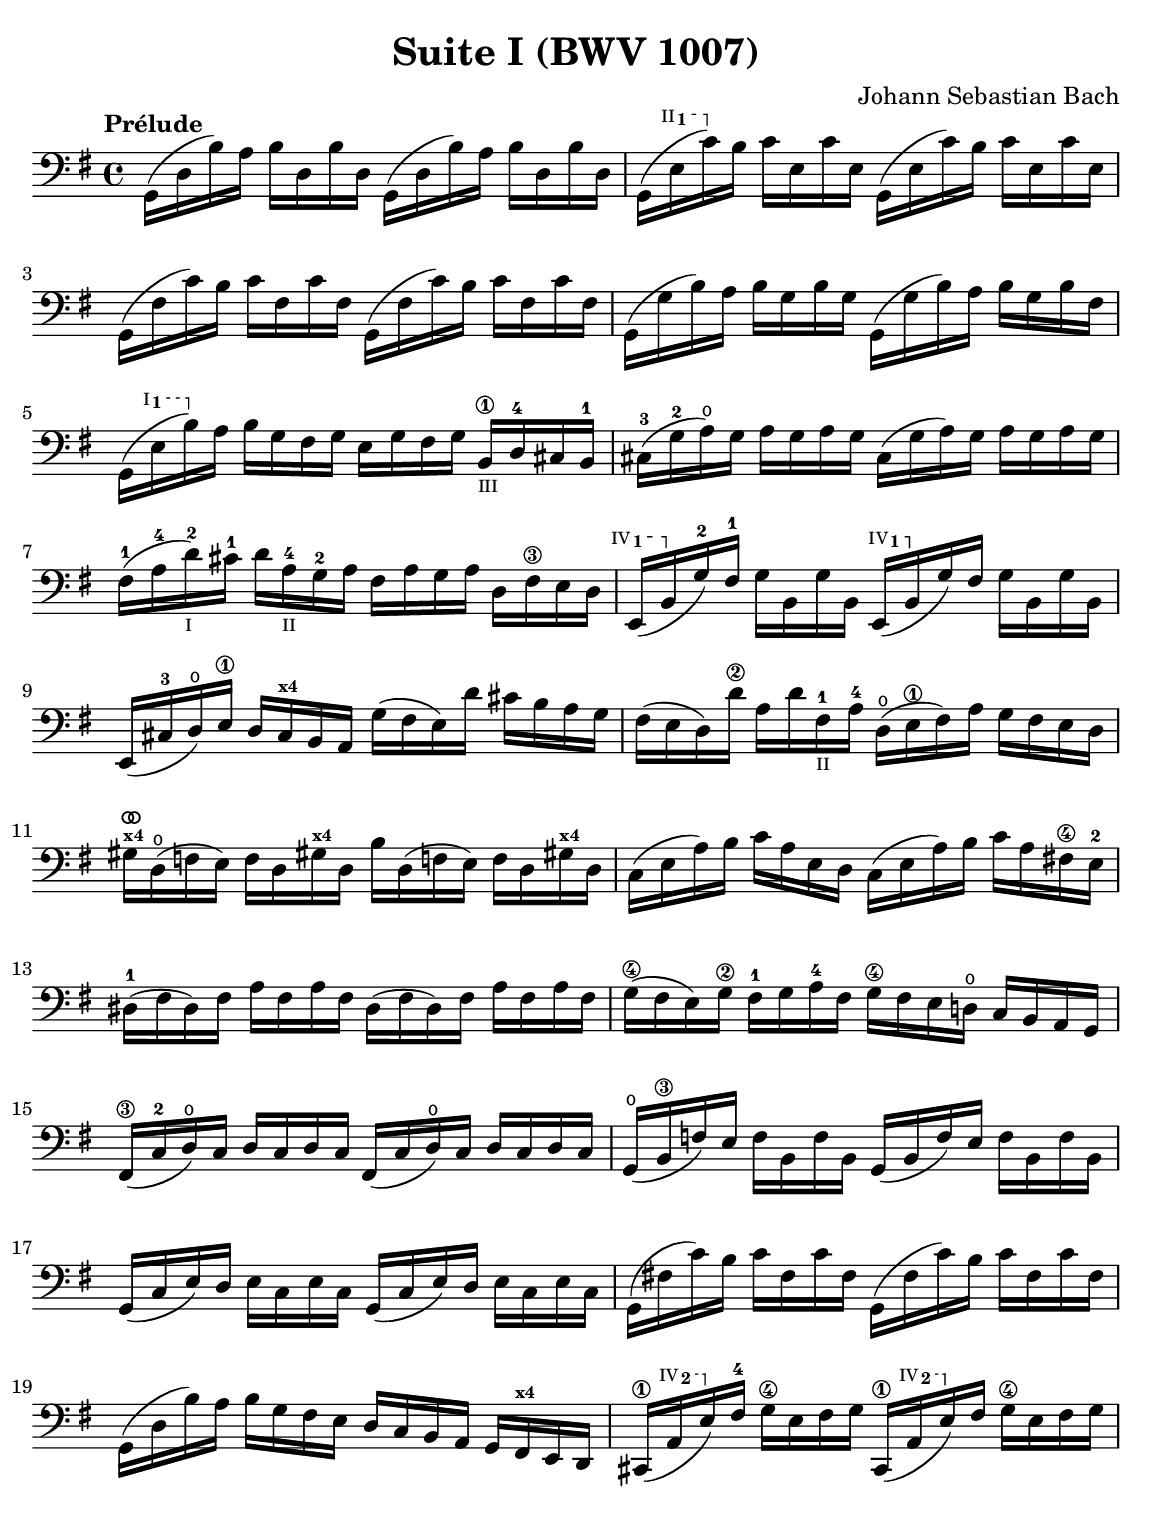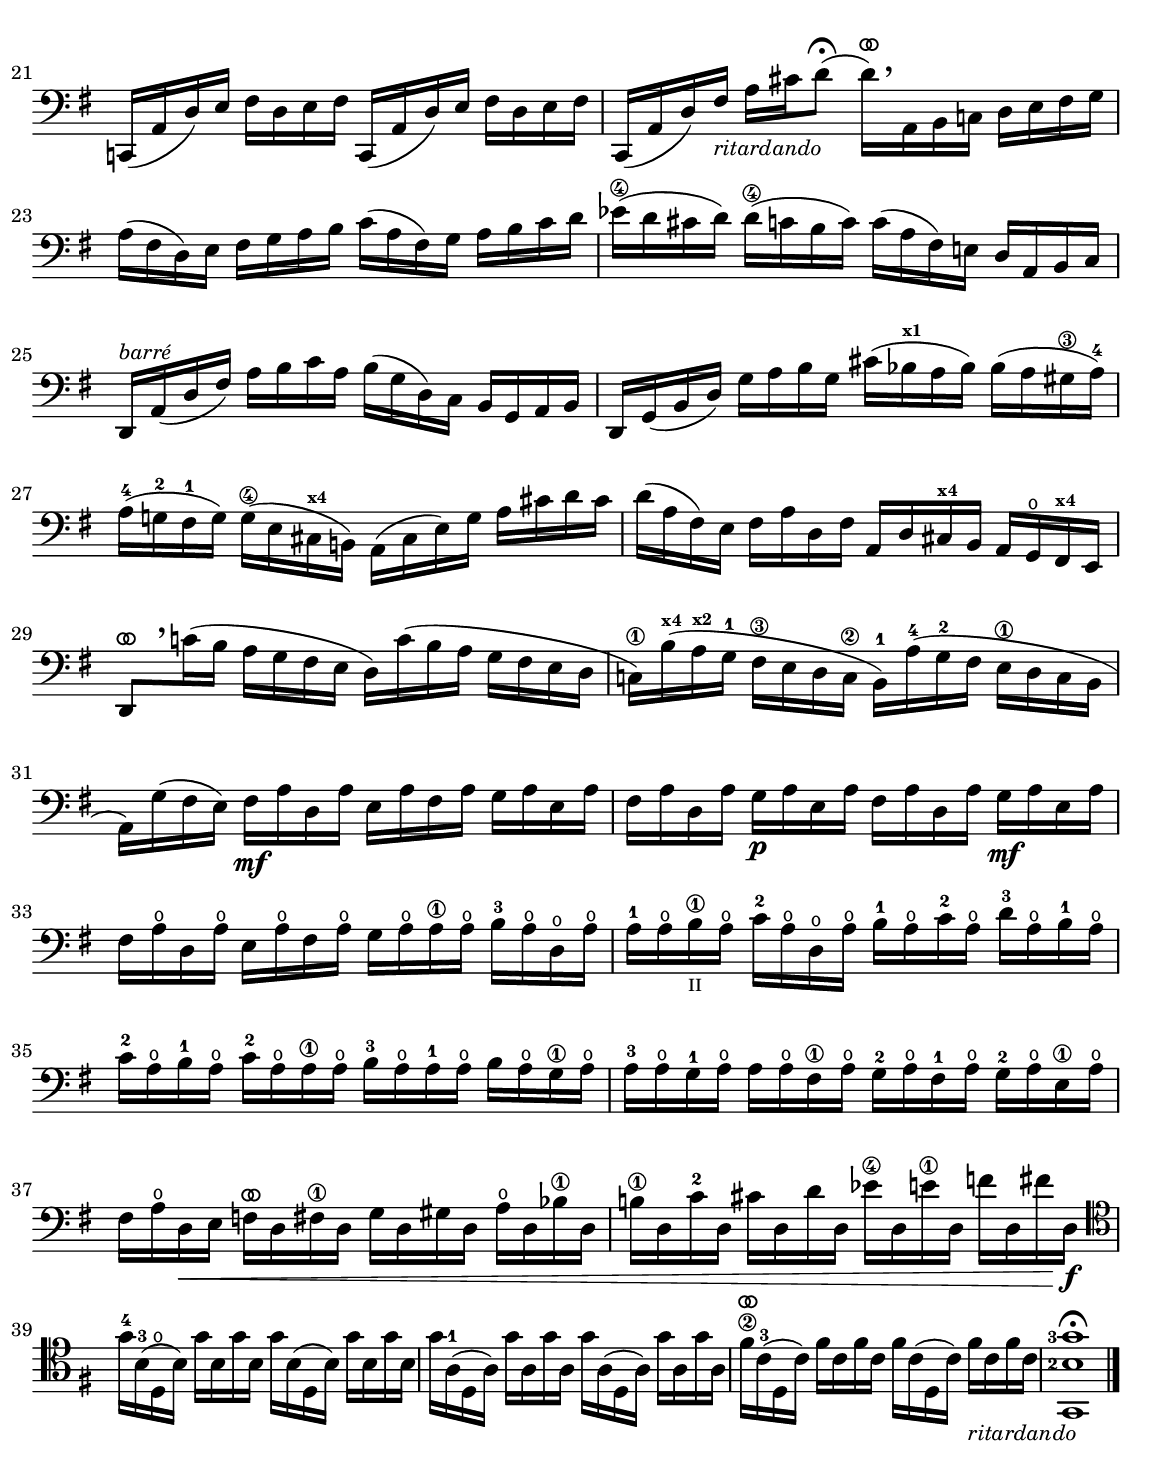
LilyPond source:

#(set-global-staff-size 21)

\version "2.18.2"

\header {
  title = "Suite I (BWV 1007)"
  composer = "Johann Sebastian Bach"
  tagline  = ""
}

\language "italiano"

% iPad Pro 12.9

\paper {
  paper-width  = 195\mm
  paper-height = 260\mm
  indent = #0
  page-count = #2
  line-width = #184
  print-page-number = ##f
  ragged-last-bottom = ##t
  ragged-bottom = ##f
%  ragged-last = ##t
}

% \phrasingSlurDashed
% \SlurDashed
% \slurSolid

allongerUne = \markup {
  \center-column {
    \combine
    \draw-line #'(-2 . 0)
    \arrow-head #X #RIGHT ##f
  }
}

ringsps = #"
  0.15 setlinewidth
  0.9 0.6 moveto
  0.4 0.6 0.5 0 361 arc
  stroke
  1.0 0.6 0.5 0 361 arc
  stroke
  "

vibrato = \markup {
  \with-dimensions #'(-0.2 . 1.6) #'(0 . 1.2)
  \postscript #ringsps
}

startModernBarre =
#(define-event-function (parser location fretnum partial)
   (number? number?)
    #{
      \tweak bound-details.left.text
        \markup
          \teeny \concat {
          #(format #f "~@r" fretnum)
          \hspace #.2
          \lower #.3 \small \bold \fontsize #-2 #(number->string partial)
          \hspace #.5
        }
      \tweak font-size -1
      \tweak font-shape #'upright
      \tweak style #'dashed-line
      \tweak dash-fraction #0.3
      \tweak dash-period #1
      \tweak bound-details.left.stencil-align-dir-y #0.35
      \tweak bound-details.left.padding 2.5 % was 0.25
      \tweak bound-details.left.attach-dir -1
      \tweak bound-details.left-broken.text ##f
      \tweak bound-details.left-broken.attach-dir -1
      %% adjust the numeric values to fit your needs:
      \tweak bound-details.left-broken.padding 0.5 %% was 1.5
      \tweak bound-details.right-broken.padding 0
      \tweak bound-details.right.padding 0.25
      \tweak bound-details.right.attach-dir 2
      \tweak bound-details.right-broken.text ##f
      \tweak bound-details.right.text
        \markup
          \with-dimensions #'(0 . 0) #'(-.3 . 0) %% was (0 . -1)
          \draw-line #'(0 . -1)
      \startTextSpan
   #})

stopBarre = \stopTextSpan

\score {
  \new Staff {
    \set fingeringOrientations = #'(left)
    \override Hairpin.to-barline = ##f
    \override BreathingSign.text = \markup {
      \translate #'(-1.75 . 1.6)
      \musicglyph #"scripts.rcomma"
    }

    \tempo "Prélude"
    \time 4/4
    \key sol \major
    \clef "bass"

    | sol,16( re16 si16)   la16 si16  re16  si16  re16
      sol,16( re16 si16)   la16 si16  re16  si16  re16
    | sol,16( \startModernBarre #2 #1 mi16 do'16)\stopBarre  si16 do'16 mi16  do'16 mi16
      sol,16( mi16 do'16)  si16 do'16 mi16  do'16 mi16
    | sol,16( fad16 do'16) si16 do'16 fad16 do'16 fad16
      sol,16( fad16 do'16) si16 do'16 fad16 do'16 fad16
    | sol,16( sol16 si16)  la16 si16  sol16 si16  sol16
      sol,16( sol16 si16)  la16 si16[ sol16 si16  fad16]
    | sol,16( \startModernBarre #1 #1 mi16 si16) \stopBarre
      la16 si16 sol16 fad16 sol16 mi16 sol16 fad16 sol16
      si,16\1_\markup{\teeny III} re16-4 dod16 si,16-1
    | dod16-3( sol16-2 la16)\open sol16
      la16 sol16 la16 sol16
      dod16( sol16 la16) sol16 la16 sol16 la16 sol16
    | fad16-1( la16-4 re'16-2_\markup{\teeny I}) dod'16-1
      re'16 la16-4_\markup{\teeny II} sol16-2 la16
      fad16 la16 sol16 la16 re16 fad16\3 mi16 re16
   %| NO BAR HERE OR ELSE \starModernBarre FAILS
      \startModernBarre #4 #1 mi,16( si,16 \stopBarre sol16-2) fad16-1
      sol16 si,16 sol16 si,16
      \startModernBarre #4 #1 mi,16( si,16 \stopBarre sol16) fad16 
      sol16 si,16 sol16 si,16
    | mi,16( dod16-3 re16)\open
      mi16\1 re16 dod16^\markup{\bold\teeny x4} si,16 la,16
      sol16( fad16 mi16) re'16 dod'16 si16 la16 sol16
    | fad16( mi16 re16) re'16\2 la16 re'16 fad16-1_\markup{\teeny II}
      la16-4 re16(\open mi16\1 fad16) la16 sol16 fad16 mi16 re16
    | sold16^\markup{\teeny\bold x4}^\vibrato re16(\open fa16 mi16)
      fa16 re16 sold!16^\markup{\bold\teeny x4}
      re16 si16 re16( fa!16 mi16) fa16
      re16 sold!16^\markup{\bold\teeny x4} re16
    | do16( mi16 la16) si16 do'16 la16 mi16 re16
      do16( mi16 la16) si16 do'16 la16 fad!16\4 mi16-2
    | red16-1( fad16 red16) fad16 la16 fad16 la16 fad16
      red16( fad16 red16) fad16 la16 fad16 la16 fad16
    | sol16(\4 fad16 mi16) sol16\2 fad16-1 sol16 la16-4 fad16
      sol16\4 fad16 mi16 re!16\open do16 si,16 la,16 sol,16
    | fad,16\3( do16-2 re16\open) do16 re16 do16 re16 do16
      fad,16( do16 re16\open) do16 re16 do16 re16 do16
    | sol,16(\open si,16\3 fa16) mi16 fa16 si,16 fa16 si,16
      sol,16_( si,16 fa16) mi16 fa16 si,16 fa16 si,16
    | sol,16( do16 mi16) re16 mi16 do16 mi16 do16
      sol,16( do16 mi16) re16 mi16 do16 mi16 do16
    | sol,16( fad!16 do'16) si16 do'16 fad16 do'16 fad16
      sol,16( fad16 do'16) si16 do'16 fad16 do'16 fad16
    | sol,16( re16 si16) la16 si16 sol16 fad16 mi16
      re16 do16 si,16 la,16 sol,16
      fad,16^\markup{\bold\teeny x4} mi,16 re,16
    | dod,16\1( \startModernBarre #4 #2 la,16 mi16) \stopBarre
      fad16-4 sol16\4 mi16 fad16 sol16
      dod,16\1( \startModernBarre #4 #2 la,16 mi16) \stopBarre
      fad16 sol16\4 mi16 fad16 sol16
    | do,!16( la,16 re16) mi16 fad16 re16 mi16 fad16
      do,16( la,16 re16) mi16 fad16 re16 mi16 fad16
    | do,16( la,16 re16) fad16_\markup{\small\italic "ritardando"}
      la16 dod'16 re'8\fermata(
      re'16)[^\vibrato \breathe la,16 si,16 do!16] re16 mi16 fad16 sol16
    | la16( fad16 re16) mi16 fad16 sol16 la16 si16
      do'16( la16 fad16) sol16 la16 si16 do'16 re'16
    | mib'16\4( re'16 dod'16 re'16)
      re'16\4( do'!16 si16 do'16)
      do'16( la16 fad16) mi!16 re16 la,16 si,16 do16
    | re,16^\markup{\small\italic barré} la,16( re16 fad16) la16 si16 do'16 la16
      si16( sol16 re16) do16 si,16 sol,16 la,16 si,16
    | re,16 sol,16( si,16 re16) sol16 la16
      si16 sol16 dod'16( 
      sib16^\markup{\bold\teeny x1} la16
      sib16) sib16( la16 sold16\3 la16)-4
    | la16-4( sol!16-2 fad16-1 sol16) sol16\4(
      mi16 dod16^\markup{\bold\teeny x4} si,!16)
      la,16( dod16 mi16) sol16 la16 dod'16 re'16 dod'16
    | re'16( la16 fad16) mi16 fad16 la16 re16
      fad16 la,16 re16 dod16^\markup{\bold\teeny x4} si,16
      la,16 sol,16\open fad,16^\markup{\bold\teeny x4} mi,16
    | \stemUp re,8[^\vibrato\breathe
      \stemDown do'!16( si16] \stemNeutral la16 sol16 fad16 mi16
      re16) do'16( si16 la16 sol16 fad16 mi16 re16
    | do!16\1) si16(^\markup{\bold\teeny x4}
      la16^\markup{\bold\teeny x2} sol16-1 fad16\3 mi16 re16 do16\2
      si,16-1) la16-4( sol16-2 fad16
      \stemDown mi16\1 re16 do16 si,16 \stemNeutral
    | la,16) sol16( fad16 mi16) fad16_\mf la16 re16 la16
      mi16 la16 fad16 la16 sol16 la16 mi16 la16
    | fad16 la16 re16 la16 sol16\p la16 mi16 la16
      fad16 la16 re16 la16 sol16\mf la16 mi16 la16
    | fad16 la16\open re16 la16\open mi16 la16\open fad16 la16\open
 %       <<{\skip 16 la16[ \skip 16 la16]}\\
 %         {sol16[ \skip 16 la16_\1] \skip 16}>>
 %       <<{\skip 16 la16[ \skip 16 la16]}\\
 %         {si16[ \skip 16 re16] \skip 16}>>
      sol16 la16\open la16\1 la16\open si16-3 la16\open re16\open la16\open
%      | <<{\skip 16 la1h6[ \skip 16 la16] \skip 16 la16[ \skip 16 la16]
%           \skip 16 la16[ \skip 16 la16] \skip 16 la16[ \skip 16 la16]}\\
%          {la16[ \skip 16 si16_\1] \skip 16 do'16[ \skip 16 re16] \skip 16
%           si16[ \skip 16 do'16] \skip 16 re'16[ \skip 16 si16] \skip16}>>
    | la16-1 la16\open si16\1_\markup{\teeny II} la16\open
      do'16-2 la16\open re16\open la16\open
      si16-1 la16\open do'16-2 la16\open re'16-3 la16\open si16-1 la16\open
 %     | <<{\skip 16 la16[ \skip 16 la16] \skip 16 la16[ \skip 16 la16]
 %          \skip 16 la16[ \skip 16 la16] \skip 16 la16[ \skip 16 la16]}\\
 %         {do'16[ \skip 16 si16] \skip 16 do'16[ \skip 16 la16_\1] \skip 16
 %          si16[ \skip 16 la16] \skip 16 si16[ \skip 16 sol16_\1] \skip 16}>>
    | do'16-2 la16\open si16-1 la16\open do'16-2 la16\open la16\1 la16\open
      si16-3 la16\open la16-1 la16\open si16 la16\open sol16\1 la16\open
 %     | <<{\skip 16 la16[ \skip 16 la16] \skip 16 la16[ \skip 16 la16]}\\
 %         {la16[ \skip 16 sol16] \skip 16 la16[ \skip 16 fad16_\1] \skip 16}>>
    | la16-3 la16\open sol16-1 la16\open la16 la16\open fad16\1 la16\open
      sol16-2 la16\open fad16-1 la16\open sol16-2 la16\open mi16\1 la16\open
    | fad16 la16\open re16\<
      mi16 fa!16^\vibrato re16 fad16\1 re16
      sol16 re16 sold16 re16 la16\open re16 sib16\1 re16
    | si!16\1 re16 do'16-2 re16 dod'16 re16 re'16 re16
      mib'16\4 re16 mi'!16\1 re16 fa'!16 re16 fad'16 re16\f\!
    | \clef "tenor"
      sol'16-4 si16(-3 re16\open si16) sol'16 si16 sol'16 si16
      sol'16 si16( re16 si16) sol'16 si16 sol'16 si16
    | sol'16 la16(-1 re16 la16) sol'16 la16 sol'16 la16
      sol'16 la16( re16 la16) sol'16 la16 sol'16 la16
    | fad'16\2^\vibrato do'16(-3 re16 do'16) fad'16 do'16 fad'16 do'16
      fad'16 do'16( re16 do'16)
      fad'16_\markup{\small\italic "ritardando"} do'16 fad'16 do'16
    | << sol,1 <si-2>1 <sol'-3>1\fermata>>

    \bar "|."
  }
}
